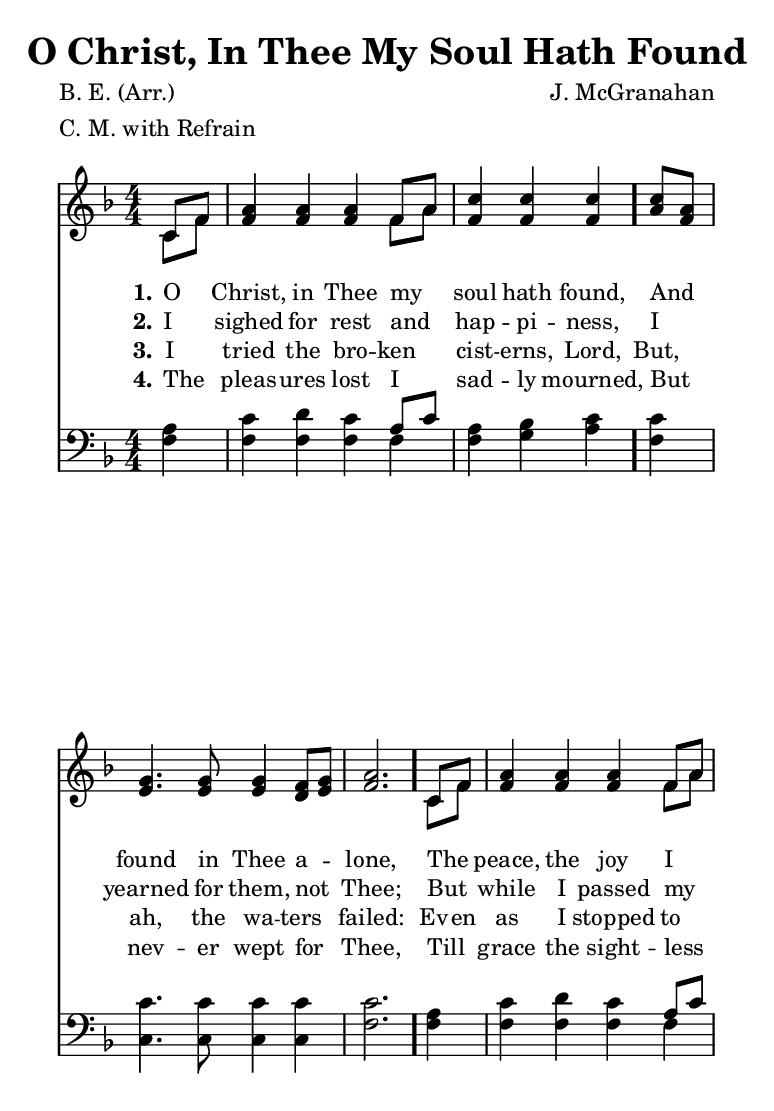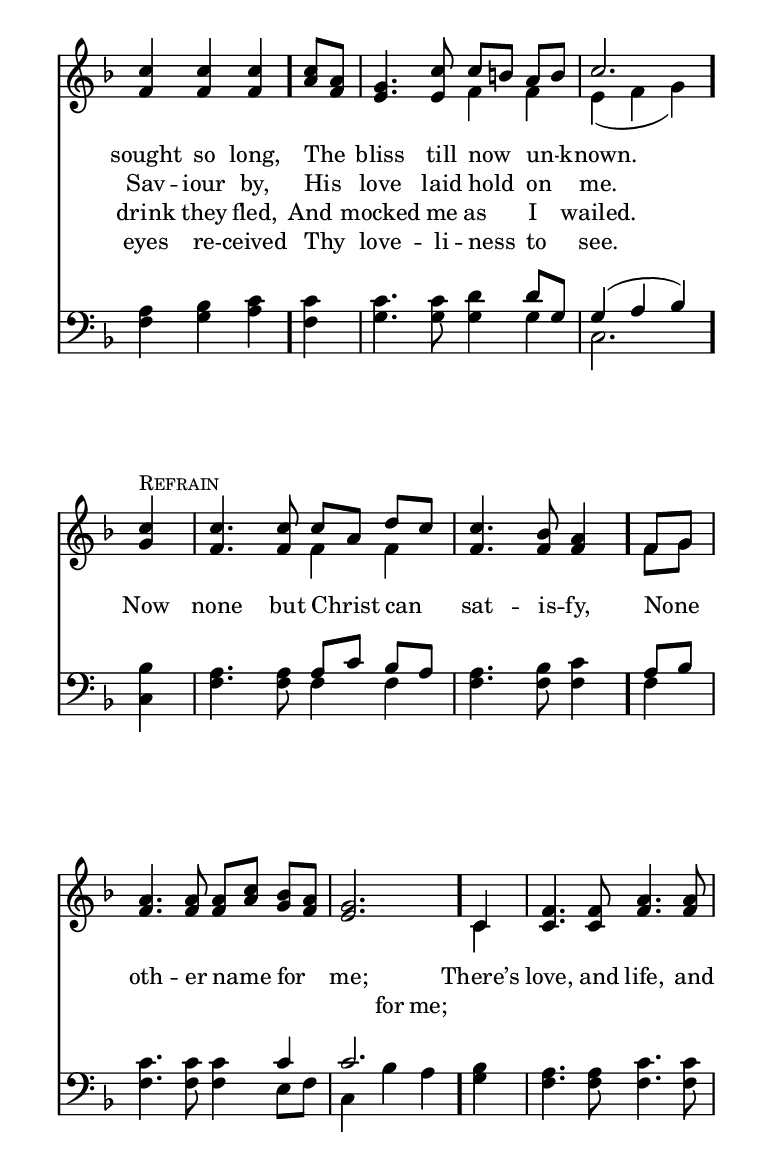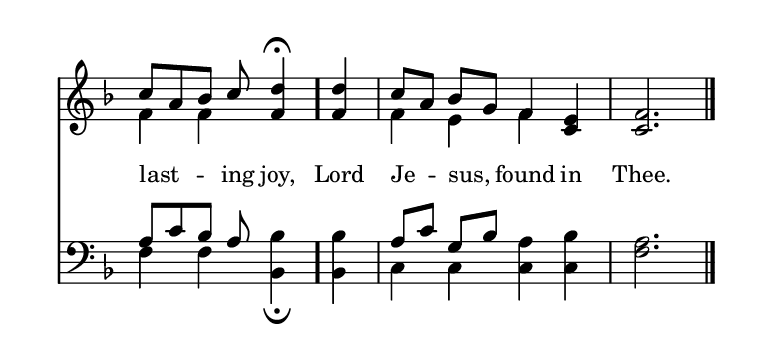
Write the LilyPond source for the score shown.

\include "common/global.ily"
\paper {
  \include "common/paper.ily"
}

\header{
  %gospel
  hymnnumber = "106"
  title = "O Christ, In Thee My Soul Hath Found"
  tunename = "None But Christ Can Satisfy" % from Metrical Index of Tunes
  meter = "C. M. with Refrain"
  poet = "B. E. (Arr.)"
  composer = "J. McGranahan"
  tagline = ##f
}

% for fermata in MIDI
ta = { \tempo 4=80 }
tb = { \tempo 4=32 }

patternAA = { }

global = {
  \include "common/overrides.ily"
  \override Staff.TimeSignature.style = #'numbered
  \time 4/4
  \override Score.MetronomeMark.transparent = ##t % hide all fermata changes too
  \ta
  \key f \major
  \partial 4
  \autoBeamOff
}

notesSoprano = {
\global
\relative c' {

  c8[ f8] | a4 a4 a4 f8[ a8] | c4 c4 c4
  c8[ a8] | g4. g8 g4 f8[ g8] | a2.
  c,8[ f8] | a4 a4 a4 f8[ a8] | c4 c4 c4
  c8[ a8] | g4. c8 c8[ b!8] a8[ b8] | c2.

  \eogbreak
  << s^\markup { \small \caps "Refrain" }
  { c4 | c4. c8 c8[ a8] d8[ c8] | c4. bes8 a4 } >>
  f8[ g8] | a4. a8 a8[ c8] bes8[ a8] | g2.
  c,4 | f4. f8 a4. a8 | c8[ a8 bes8] c8 \tb d4 \fermata \ta
  d4 | c8[ a8] bes8[ g8] f4 e4 | f2.

  \bar "|."

}
}

notesAlto = {
\global
\relative e' {

  c8[ f8] | f4 f4 f4 f8[ a8] | f4 f4 f4
  a8[ f8] | e4. e8 e4 d8[ e8] | f2.
  c8[ f8] | f4 f4 f4 f8[ a8] | f4 f4 f4
  a8[ f8] | e4. e8 f4 f4 | e4( f4 g4)

  g4 | f4. f8 f4 f4 | f4. f8 f4
  f8[ g8] | f4. f8 f8[ a8] g8[ f8] | e2.
  c4 | c4. c8 f4. f8 | f4 f4 f4
  f4 | f4 e4 f4 c4 | c2.

}
}

notesTenor = {
\global
\relative a {

  a4 | c4 d4 c4 a8[ c8] | a4 bes4 c4
  c4 | c4. c8 c4 c4 | c2.
  a4 | c4 d4 c4 a8[ c8] | a4 bes4 c4
  c4 | c4. c8 d4 d8[ g,8] | g4( a4 bes4)

  bes4 | a4. a8 a8[ c8] bes8[ a8] | a4. bes8 c4
  a8[ bes8] | c4. c8 c4 c4 | c2.
  bes4 | a4. a8 c4. c8 | a8[ c8 bes8] a8 bes4
  bes4 | a8[ c8] g8[ bes8] a4 bes4 | a2.

}
}

notesBass = {
\global
\relative f {

  f4 | f4 f4 f4 f4 | f4 g4 a4
  f4 | c4. c8 c4 c4 | f2.
  f4 | f4 f4 f4 f4 | f4 g4 a4
  f4 | g4. g8 g4 g4 | c,2.

  c4 | f4. f8 f4 f4 | f4. f8 f4
  f4 | f4. f8 f4 e8[ f8] | c4 bes'4 a4
  g4 | f4. f8 f4. f8 | f4 f4 bes,4_\fermata
  bes4 | c4 c4 c4 c4 | f2.

}
}

Refrain = \lyricmode {

Now none but Christ can sat -- is -- fy, \bar "."
None oth -- er name for me; \bar "."
There’s love, and life, and last -- ing joy, \bar "."
Lord Je -- sus, found in Thee. \bar "."

}

wordsA = \lyricmode {
\set stanza = "1."

O Christ, in Thee my soul hath found, \bar "."
And found in Thee a -- lone, \bar "."
The peace, the joy I sought so long, \bar "."
The bliss till now un -- known. \bar "."

}

wordsB = \lyricmode {
\set stanza = "2."

I sighed for rest and hap -- pi -- ness,
I yearned for them, not Thee;
But while I passed my Sav -- iour by,
His love laid hold on me.

\Refrain

}

wordsC = \lyricmode {
\set stanza = "3."

I tried the bro -- ken cist -- erns, Lord,
But, ah, the wa -- ters failed:
\mon Ev -- en \moff as I stopped to drink they fled,
And mocked me as I wailed.

}

wordsD = \lyricmode {
\set stanza = "4."

The pleas -- ures lost I sad -- ly mourned,
But nev -- er wept for Thee,
Till grace the sight -- less eyes re -- ceived
Thy love -- li -- ness to see.

}

underWords = \lyricmode {

{ \repeat unfold 41 { \skip 4 } }
\markup { \with-color #white { _ } } for me;

}

\score {
  \context ChoirStaff <<
    \context Staff = upper <<
      \set Staff.autoBeaming = ##f
      \set ChoirStaff.systemStartDelimiter = #'SystemStartBar
      \set ChoirStaff.printPartCombineTexts = ##f
      \partcombine #'(2 . 9) \notesSoprano \notesAlto
      \context NullVoice = sopranos { \voiceOne << \notesSoprano >> }
      \context NullVoice = altos { \voiceTwo << \notesAlto >> }
      \context Lyrics = one   \lyricsto sopranos \wordsA
      \context Lyrics = two   \lyricsto sopranos \wordsB
      \context Lyrics = three \lyricsto sopranos \wordsC
      \context Lyrics = four  \lyricsto sopranos \wordsD
    >>
    \context Staff = men <<
      \set Staff.autoBeaming = ##f
      \clef bass
      \set ChoirStaff.printPartCombineTexts = ##f
      \partcombine #'(2 . 9) \notesTenor \notesBass
      \context NullVoice = tenors { \voiceOne << \notesTenor >> }
      \context NullVoice = basses { \voiceTwo << \notesBass >> }
    >>
    \context Lyrics = three \lyricsto basses \underWords
  >>
  \layout {
    \include "common/layout.ily"
  }
  \midi{
    \include "common/midi.ily"
  }
}

\version "2.19.49"  % necessary for upgrading to future LilyPond versions.

% vi:set et ts=2 sw=2 ai nocindent syntax=lilypond:
